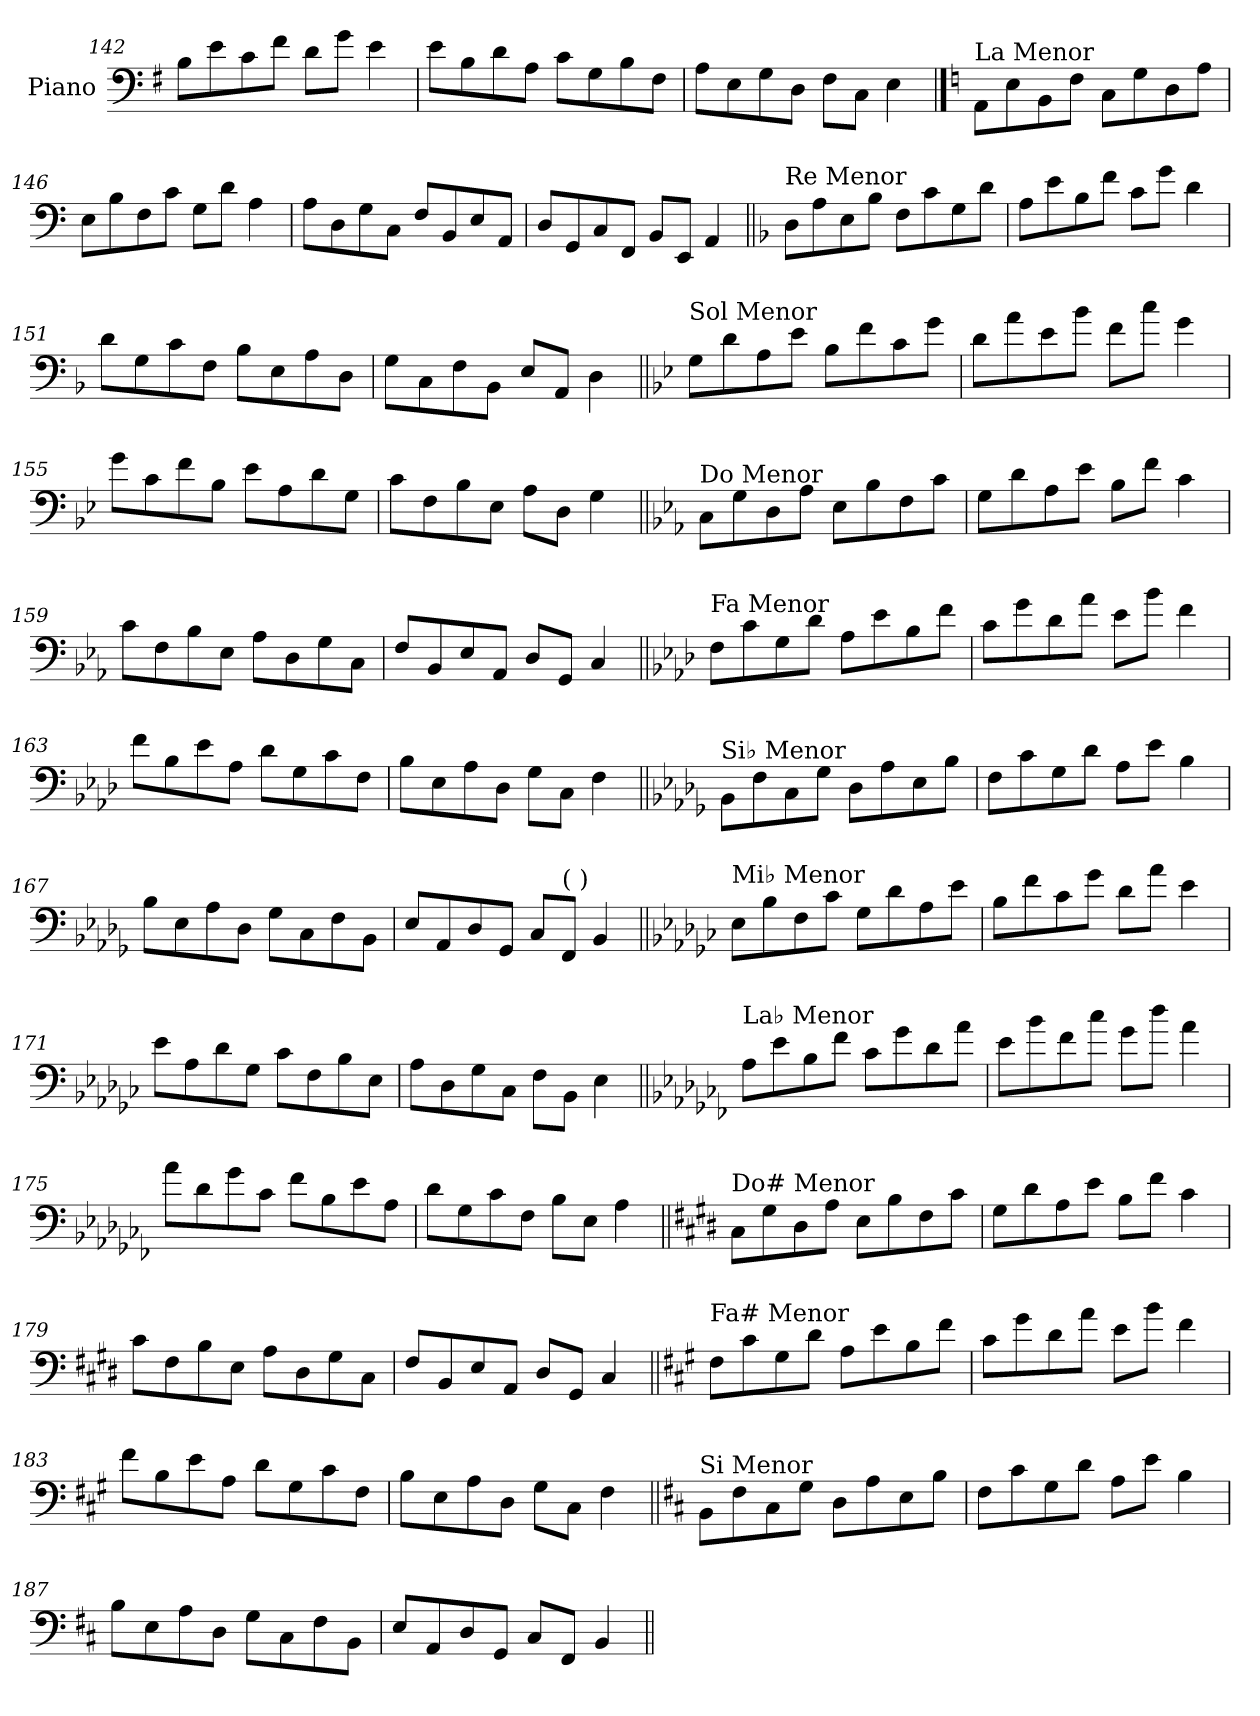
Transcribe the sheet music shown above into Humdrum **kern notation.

**kern
*part1
*staff1
*I"Piano
*I'Pno.
*clefF4
*k[f#]
=142
8B\L
8e\
8c\
8f#\J
8d\L
8g\J
4e\
=143
8e\L
8B\
8d\
8A\J
8c\L
8G\
8B\
8F#\J
=144
8A\L
8E\
8G\
8D\J
8F#\L
8C\J
4E\
!!LO:PB:g=z
==145
*k[]
!LO:TX:a:t=La Menor
8AA\L
8E\
8BB\
8F\J
8C\L
8G\
8D\
8A\J
=146
8E\L
8B\
8F\
8c\J
8G\L
8d\J
4A\
=147
8A\L
8D\
8G\
8C\J
8F/L
8BB/
8E/
8AA/J
=148
8D/L
8GG/
8C/
8FF/J
8BB/L
8EE/J
4AA/
!!LO:LB:g=z
=149||
*k[b-]
!LO:TX:a:t=Re Menor
8D\L
8A\
8E\
8B-\J
8F\L
8c\
8G\
8d\J
=150
8A\L
8e\
8B-\
8f\J
8c\L
8g\J
4d\
=151
8d\L
8G\
8c\
8F\J
8B-\L
8E\
8A\
8D\J
=152
8G\L
8C\
8F\
8BB-\J
8E/L
8AA/J
4D\
!!LO:LB:g=z
=153||
*k[b-e-]
!LO:TX:a:t=Sol Menor
8G\L
8d\
8A\
8e-\J
8B-\L
8f\
8c\
8g\J
=154
8d\L
8a\
8e-\
8b-\J
8f\L
8cc\J
4g\
=155
8g\L
8c\
8f\
8B-\J
8e-\L
8A\
8d\
8G\J
=156
8c\L
8F\
8B-\
8E-\J
8A\L
8D\J
4G\
!!LO:LB:g=z
=157||
*k[b-e-a-]
!LO:TX:a:t=Do Menor
8C\L
8G\
8D\
8A-\J
8E-\L
8B-\
8F\
8c\J
=158
8G\L
8d\
8A-\
8e-\J
8B-\L
8f\J
4c\
=159
8c\L
8F\
8B-\
8E-\J
8A-\L
8D\
8G\
8C\J
=160
8F/L
8BB-/
8E-/
8AA-/J
8D/L
8GG/J
4C/
!!LO:LB:g=z
=161||
*k[b-e-a-d-]
!LO:TX:a:t=Fa Menor
8F\L
8c\
8G\
8d-\J
8A-\L
8e-\
8B-\
8f\J
=162
8c\L
8g\
8d-\
8a-\J
8e-\L
8b-\J
4f\
=163
8f\L
8B-\
8e-\
8A-\J
8d-\L
8G\
8c\
8F\J
=164
8B-\L
8E-\
8A-\
8D-\J
8G\L
8C\J
4F\
!!LO:LB:g=z
=165||
*k[b-e-a-d-g-]
!LO:TX:a:t=Si♭ Menor
8BB-\L
8F\
8C\
8G-\J
8D-\L
8A-\
8E-\
8B-\J
=166
8F\L
8c\
8G-\
8d-\J
8A-\L
8e-\J
4B-\
=167
8B-\L
8E-\
8A-\
8D-\J
8G-\L
8C\
8F\
8BB-\J
=168
8E-/L
8AA-/
8D-/
8GG-/J
8C/L
!LO:TX:a:t=(    )
8FF/J
4BB-/
!!LO:LB:g=z
=169||
*k[b-e-a-d-g-c-]
!LO:TX:a:t=Mi♭ Menor
8E-\L
8B-\
8F\
8c-\J
8G-\L
8d-\
8A-\
8e-\J
=170
8B-\L
8f\
8c-\
8g-\J
8d-\L
8a-\J
4e-\
=171
8e-\L
8A-\
8d-\
8G-\J
8c-\L
8F\
8B-\
8E-\J
=172
8A-\L
8D-\
8G-\
8C-\J
8F\L
8BB-\J
4E-\
!!LO:LB:g=z
=173||
*k[b-e-a-d-g-c-f-]
!LO:TX:a:t=La♭ Menor
8A-\L
8e-\
8B-\
8f-\J
8c-\L
8g-\
8d-\
8a-\J
=174
8e-\L
8b-\
8f-\
8cc-\J
8g-\L
8dd-\J
4a-\
=175
8a-\L
8d-\
8g-\
8c-\J
8f-\L
8B-\
8e-\
8A-\J
=176
8d-\L
8G-\
8c-\
8F-\J
8B-\L
8E-\J
4A-\
!!LO:LB:g=z
=177||
*k[f#c#g#d#]
!LO:TX:a:t=Do# Menor
8C#\L
8G#\
8D#\
8A\J
8E\L
8B\
8F#\
8c#\J
=178
8G#\L
8d#\
8A\
8e\J
8B\L
8f#\J
4c#\
=179
8c#\L
8F#\
8B\
8E\J
8A\L
8D#\
8G#\
8C#\J
=180
8F#/L
8BB/
8E/
8AA/J
8D#/L
8GG#/J
4C#/
!!LO:LB:g=z
=181||
*k[f#c#g#]
!LO:TX:a:t=Fa# Menor
8F#\L
8c#\
8G#\
8d\J
8A\L
8e\
8B\
8f#\J
=182
8c#\L
8g#\
8d\
8a\J
8e\L
8b\J
4f#\
=183
8f#\L
8B\
8e\
8A\J
8d\L
8G#\
8c#\
8F#\J
=184
8B\L
8E\
8A\
8D\J
8G#\L
8C#\J
4F#\
!!LO:LB:g=z
=185||
*k[f#c#]
!LO:TX:a:t=Si Menor
8BB\L
8F#\
8C#\
8G\J
8D\L
8A\
8E\
8B\J
=186
8F#\L
8c#\
8G\
8d\J
8A\L
8e\J
4B\
=187
8B\L
8E\
8A\
8D\J
8G\L
8C#\
8F#\
8BB\J
=188
8E/L
8AA/
8D/
8GG/J
8C#/L
8FF#/J
4BB/
=||
*-
